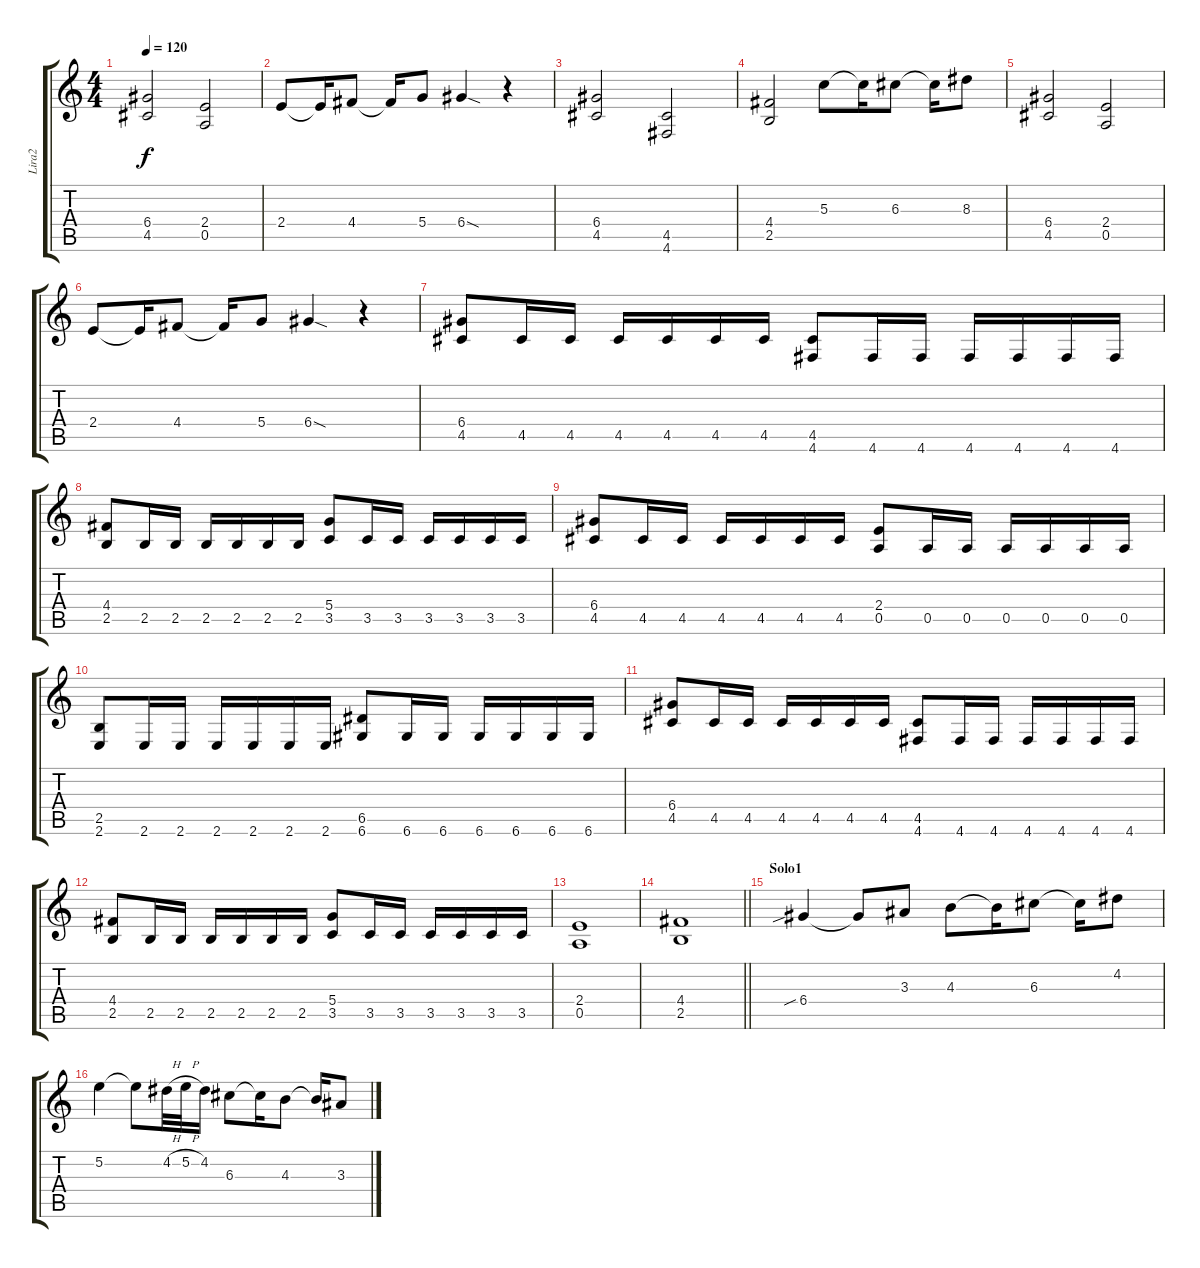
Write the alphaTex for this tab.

\track ("Lira2" "Lira2") {instrument distortionguitar}
\staff {score tabs}
\tuning (E4 B3 G3 D3 A2 D2) {hide}
\ts (4 4)
\tempo 120
\clef g2
\ks c
(6.4 4.5).2{dy f} (2.4 0.5).2 |
2.4.8 2.4{t}.16 4.4.8 4.4{t}.16 5.4.8 6.4{sod}.4 r.4 |
(6.4 4.5).2 (4.5 4.6).2 |
(4.4 2.5).2 5.3.8 5.3{t}.16 6.3.8 6.3{t}.16 8.3.8 |
(6.4 4.5).2 (2.4 0.5).2 |
2.4.8 2.4{t}.16 4.4.8 4.4{t}.16 5.4.8 6.4{sod}.4 r.4 |
(6.4 4.5).8 4.5.16 4.5.16 4.5.16 4.5.16 4.5.16 4.5.16 (4.5 4.6).8 4.6.16 4.6.16 4.6.16 4.6.16 4.6.16 4.6.16 |
(4.4 2.5).8 2.5.16 2.5.16 2.5.16 2.5.16 2.5.16 2.5.16 (5.4 3.5).8 3.5.16 3.5.16 3.5.16 3.5.16 3.5.16 3.5.16 |
(6.4 4.5).8 4.5.16 4.5.16 4.5.16 4.5.16 4.5.16 4.5.16 (2.4 0.5).8 0.5.16 0.5.16 0.5.16 0.5.16 0.5.16 0.5.16 |
(2.5 2.6).8 2.6.16 2.6.16 2.6.16 2.6.16 2.6.16 2.6.16 (6.5 6.6).8 6.6.16 6.6.16 6.6.16 6.6.16 6.6.16 6.6.16 |
(6.4 4.5).8 4.5.16 4.5.16 4.5.16 4.5.16 4.5.16 4.5.16 (4.5 4.6).8 4.6.16 4.6.16 4.6.16 4.6.16 4.6.16 4.6.16 |
(4.4 2.5).8 2.5.16 2.5.16 2.5.16 2.5.16 2.5.16 2.5.16 (5.4 3.5).8 3.5.16 3.5.16 3.5.16 3.5.16 3.5.16 3.5.16 |
(2.4 0.5).1 |
\barLineRight lightlight
(4.4 2.5).1 |
\section ("" "Solo1")
6.4{sib}.4{volume 16 balance 8 instrument distortionguitar} 6.4{t}.8 3.3.8 4.3.8 4.3{t}.16 6.3.8 6.3{t}.16 4.2.8 |
5.2.4 5.2{t}.8 4.2{h}.32 5.2{h}.32 4.2.16 6.3.8 6.3{t}.16 4.3.8 4.3{t}.16 3.3.8
